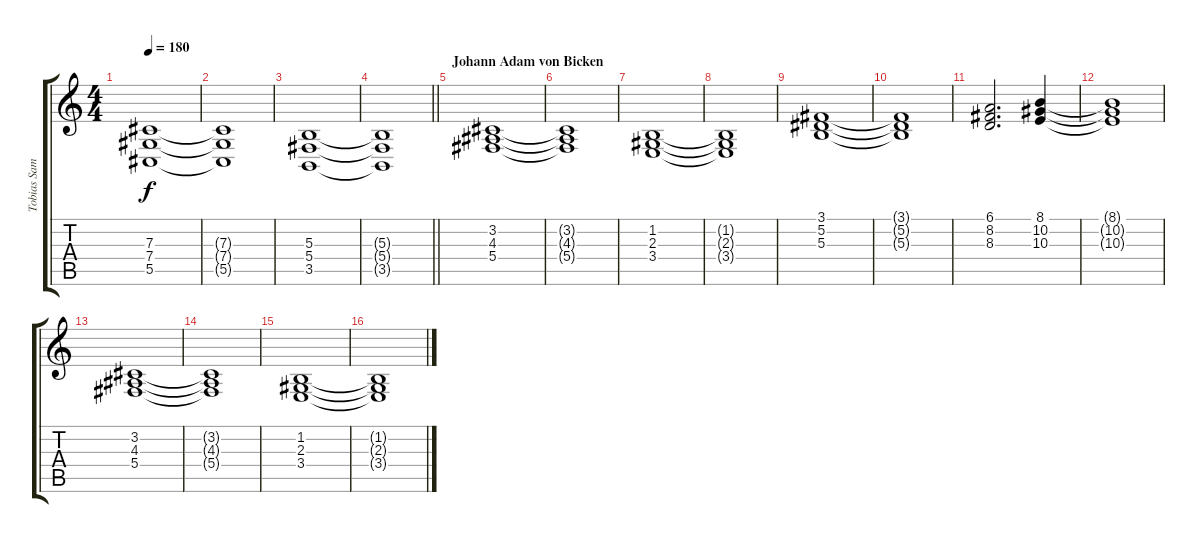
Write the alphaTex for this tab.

\track ("Tobias Sammet (keyboard)" "Tobias Sam") {instrument choiraahs}
\staff {score tabs}
\tuning (Eb4 Bb3 Gb3 Db3 Ab2 Eb2) {hide}
\ts (4 4)
\tempo 180
\clef g2
\ks c
(7.3 7.4 5.5).1{dy f} |
(7.3{t} 7.4{t} 5.5{t}).1 |
(5.3 5.4 3.5).1 |
\barLineRight lightlight
(5.3{t} 5.4{t} 3.5{t}).1 |
\section ("" "Johann Adam von Bicken")
(3.2 4.3 5.4).1 |
(3.2{t} 4.3{t} 5.4{t}).1 |
(1.2 2.3 3.4).1 |
(1.2{t} 2.3{t} 3.4{t}).1 |
(3.1 5.2 5.3).1 |
(3.1{t} 5.2{t} 5.3{t}).1 |
(6.1 8.2 8.3).2{d} (8.1 10.2 10.3).4 |
(8.1{t} 10.2{t} 10.3{t}).1 |
(3.2 4.3 5.4).1 |
(3.2{t} 4.3{t} 5.4{t}).1 |
(1.2 2.3 3.4).1 |
(1.2{t} 2.3{t} 3.4{t}).1
